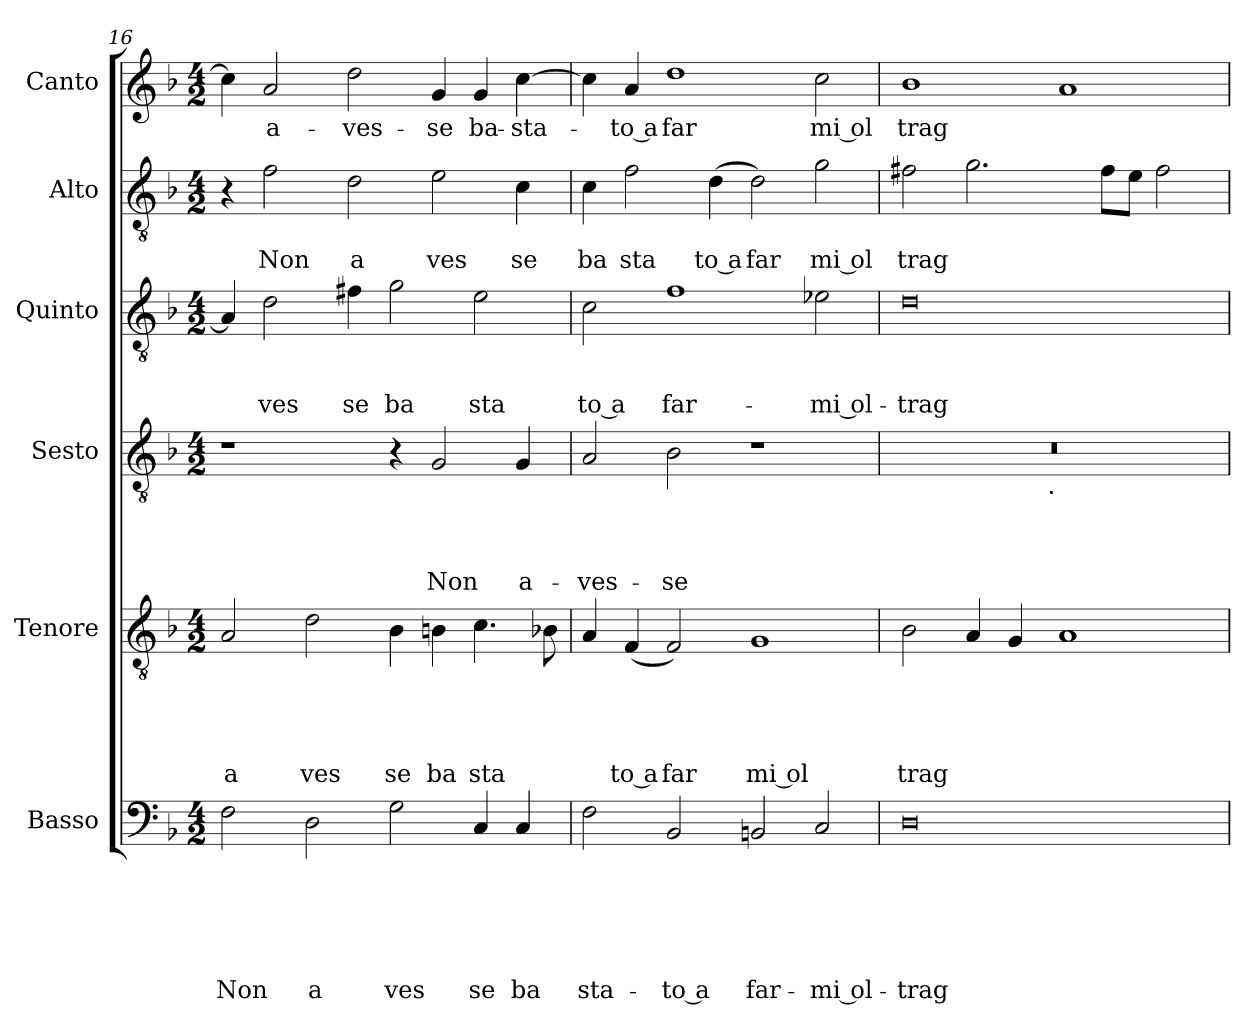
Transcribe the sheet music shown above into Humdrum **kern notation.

**kern	**text	**text	**text	**text	**text	**text	**kern	**text	**text	**text	**text	**text	**kern	**text	**text	**text	**text	**kern	**text	**text	**text	**kern	**text	**text	**kern	**text
*part6	*part6	*part6	*part6	*part6	*part6	*part6	*part5	*part5	*part5	*part5	*part5	*part5	*part4	*part4	*part4	*part4	*part4	*part3	*part3	*part3	*part3	*part2	*part2	*part2	*part1	*part1
*staff6	*staff6	*staff6	*staff6	*staff6	*staff6	*staff6	*staff5	*staff5	*staff5	*staff5	*staff5	*staff5	*staff4	*staff4	*staff4	*staff4	*staff4	*staff3	*staff3	*staff3	*staff3	*staff2	*staff2	*staff2	*staff1	*staff1
*I"Basso	*	*	*	*	*	*	*I"Tenore	*	*	*	*	*	*I"Sesto	*	*	*	*	*I"Quinto	*	*	*	*I"Alto	*	*	*I"Canto	*
*clefF4	*	*	*	*	*	*	*clefGv2	*	*	*	*	*	*clefGv2	*	*	*	*	*clefGv2	*	*	*	*clefGv2	*	*	*clefG2	*
*k[b-]	*	*	*	*	*	*	*k[b-]	*	*	*	*	*	*k[b-]	*	*	*	*	*k[b-]	*	*	*	*k[b-]	*	*	*k[b-]	*
*F:	*	*	*	*	*	*	*F:	*	*	*	*	*	*F:	*	*	*	*	*F:	*	*	*	*F:	*	*	*F:	*
*M4/2	*	*	*	*	*	*	*M4/2	*	*	*	*	*	*M4/2	*	*	*	*	*M4/2	*	*	*	*M4/2	*	*	*M4/2	*
=16	=16	=16	=16	=16	=16	=16	=16	=16	=16	=16	=16	=16	=16	=16	=16	=16	=16	=16	=16	=16	=16	=16	=16	=16	=16	=16
!	!	!	!	!	!	!LO:LY:b	!	!	!	!	!	!LO:LY:b	!	!	!	!	!	!	!	!	!	!	!	!	!	!
2F\	.	.	.	.	.	Non	2A/	.	.	.	.	a	1r	.	.	.	.	4A/]	.	.	.	4r	.	.	4cc\]	.
!	!	!	!	!	!	!	!	!	!	!	!	!	!	!	!	!	!	!	!	!	!LO:LY:b	!	!	!LO:LY:b	!	!LO:LY:b
.	.	.	.	.	.	.	.	.	.	.	.	.	.	.	.	.	.	2d\	.	.	ves	2f\	.	Non	2a/	a-
!	!	!	!	!	!	!LO:LY:b	!	!	!	!	!	!LO:LY:b	!	!	!	!	!	!	!	!	!	!	!	!	!	!
2D\	.	.	.	.	.	a	2d\	.	.	.	.	ves	.	.	.	.	.	.	.	.	.	.	.	.	.	.
!	!	!	!	!	!	!	!	!	!	!	!	!	!	!	!	!	!	!	!	!	!LO:LY:b	!	!	!LO:LY:b	!	!LO:LY:b
.	.	.	.	.	.	.	.	.	.	.	.	.	.	.	.	.	.	4f#X\	.	.	se	2d\	.	a	2dd\	-ves-
!	!	!	!	!	!	!LO:LY:b	!	!	!	!	!	!LO:LY:b	!	!	!	!	!	!	!	!	!LO:LY:b	!	!	!	!	!
2G\	.	.	.	.	.	ves	4B-\	.	.	.	.	se	4r	.	.	.	.	2g\	.	.	ba	.	.	.	.	.
!	!	!	!	!	!	!	!	!	!	!	!	!LO:LY:b	!	!	!	!	!LO:LY:b	!	!	!	!	!	!	!LO:LY:b	!	!LO:LY:b
.	.	.	.	.	.	.	4Bn\	.	.	.	.	ba	2G/	.	.	.	Non	.	.	.	.	2e\	.	ves	4g/	-se
!	!	!	!	!	!	!LO:LY:b	!	!	!	!	!	!LO:LY:b	!	!	!	!	!	!	!	!	!LO:LY:b	!	!	!	!	!LO:LY:b
4C/	.	.	.	.	.	se	4.c\	.	.	.	.	sta	.	.	.	.	.	2e\	.	.	sta	.	.	.	4g/	ba-
!	!	!	!	!	!	!LO:LY:b	!	!	!	!	!	!	!	!	!	!	!LO:LY:b	!	!	!	!	!	!	!LO:LY:b	!	!LO:LY:b
4C/	.	.	.	.	.	ba	.	.	.	.	.	.	4G/	.	.	.	a-	.	.	.	.	4c\	.	se	[<4cc\	-sta-
.	.	.	.	.	.	.	8B-X\	.	.	.	.	.	.	.	.	.	.	.	.	.	.	.	.	.	.	.
!!LO:PB:g=z
=17	=17	=17	=17	=17	=17	=17	=17	=17	=17	=17	=17	=17	=17	=17	=17	=17	=17	=17	=17	=17	=17	=17	=17	=17	=17	=17
!	!	!	!	!	!	!LO:LY:b	!	!	!	!	!	!	!	!	!	!	!LO:LY:b	!	!	!	!LO:LY:b:rj	!	!	!LO:LY:b	!	!
2F\	.	.	.	.	.	sta-	4A/	.	.	.	.	.	2A/	.	.	.	-ves-	2c\	.	.	to a	4c\	.	ba	4cc\]	.
!	!	!	!	!	!	!	!	!	!	!	!	!LO:LY:b:rj	!	!	!	!	!	!	!	!	!	!	!	!LO:LY:b	!	!LO:LY:b:rj
.	.	.	.	.	.	.	(<4F/	.	.	.	.	to a	.	.	.	.	.	.	.	.	.	2f\	.	sta	4a/	-to a
!	!	!	!	!	!	!LO:LY:b:rj	!	!	!	!	!	!LO:LY:b	!	!	!	!	!LO:LY:b	!	!	!	!LO:LY:b	!	!	!	!	!LO:LY:b
2BB-/	.	.	.	.	.	-to a	2F/)	.	.	.	.	far	2B-\	.	.	.	-se	1f	.	.	far-	.	.	.	1dd	far
!	!	!	!	!	!	!	!	!	!	!	!	!	!	!	!	!	!	!	!	!	!	!	!	!LO:LY:b:rj	!	!
.	.	.	.	.	.	.	.	.	.	.	.	.	.	.	.	.	.	.	.	.	.	(<4d\	.	to a	.	.
!	!	!	!	!	!	!LO:LY:b	!	!	!	!	!	!LO:LY:b:rj	!	!	!	!	!	!	!	!	!	!	!	!LO:LY:b	!	!
2BBn/	.	.	.	.	.	far-	1G	.	.	.	.	mi ol	1r	.	.	.	.	.	.	.	.	2d\)	.	far	.	.
!	!	!	!	!	!	!LO:LY:b:rj	!	!	!	!	!	!	!	!	!	!	!	!	!	!	!LO:LY:b:rj	!	!	!LO:LY:b:rj	!	!LO:LY:b:rj
2C/	.	.	.	.	.	-mi ol-	.	.	.	.	.	.	.	.	.	.	.	2e-X\	.	.	-mi ol-	2g\	.	mi ol	2cc\	mi ol
=18	=18	=18	=18	=18	=18	=18	=18	=18	=18	=18	=18	=18	=18	=18	=18	=18	=18	=18	=18	=18	=18	=18	=18	=18	=18	=18
!	!	!	!	!	!	!LO:LY:b	!	!	!	!	!	!LO:LY:b	!	!	!	!	!	!	!	!	!LO:LY:b	!	!	!LO:LY:b	!	!LO:LY:b
*	*	*	*	*	*	*	*	*	*	*	*	*	*^	*	*	*	*	*	*	*	*	*	*	*	*	*
0D	.	.	.	.	.	-trag-	2B-\	.	.	.	.	trag	0r	2ryy	.	.	.	.	0d	.	.	-trag-	2f#X\	.	trag	1b-	trag
.	.	.	.	.	.	.	4A/	.	.	.	.	.	.	4...ryy	.	.	.	.	.	.	.	.	2.g\	.	.	.	.
.	.	.	.	.	.	.	4G/	.	.	.	.	.	.	.	.	.	.	.	.	.	.	.	.	.	.	.	.
!	!	!	!	!	!	!	!	!	!	!	!	!	!	!LO:TX:b:t=.	!	!	!	!	!	!	!	!	!	!	!	!	!
.	.	.	.	.	.	.	.	.	.	.	.	.	.	1ryy	.	.	.	.	.	.	.	.	.	.	.	.	.
.	.	.	.	.	.	.	1A	.	.	.	.	.	.	.	.	.	.	.	.	.	.	.	.	.	.	1a	.
.	.	.	.	.	.	.	.	.	.	.	.	.	.	.	.	.	.	.	.	.	.	.	8f#\L	.	.	.	.
.	.	.	.	.	.	.	.	.	.	.	.	.	.	.	.	.	.	.	.	.	.	.	8e\J	.	.	.	.
.	.	.	.	.	.	.	.	.	.	.	.	.	.	.	.	.	.	.	.	.	.	.	2f#\	.	.	.	.
.	.	.	.	.	.	.	.	.	.	.	.	.	.	32ryy	.	.	.	.	.	.	.	.	.	.	.	.	.
*	*	*	*	*	*	*	*	*	*	*	*	*	*v	*v	*	*	*	*	*	*	*	*	*	*	*	*	*
=	=	=	=	=	=	=	=	=	=	=	=	=	=	=	=	=	=	=	=	=	=	=	=	=	=	=
*-	*-	*-	*-	*-	*-	*-	*-	*-	*-	*-	*-	*-	*-	*-	*-	*-	*-	*-	*-	*-	*-	*-	*-	*-	*-	*-
